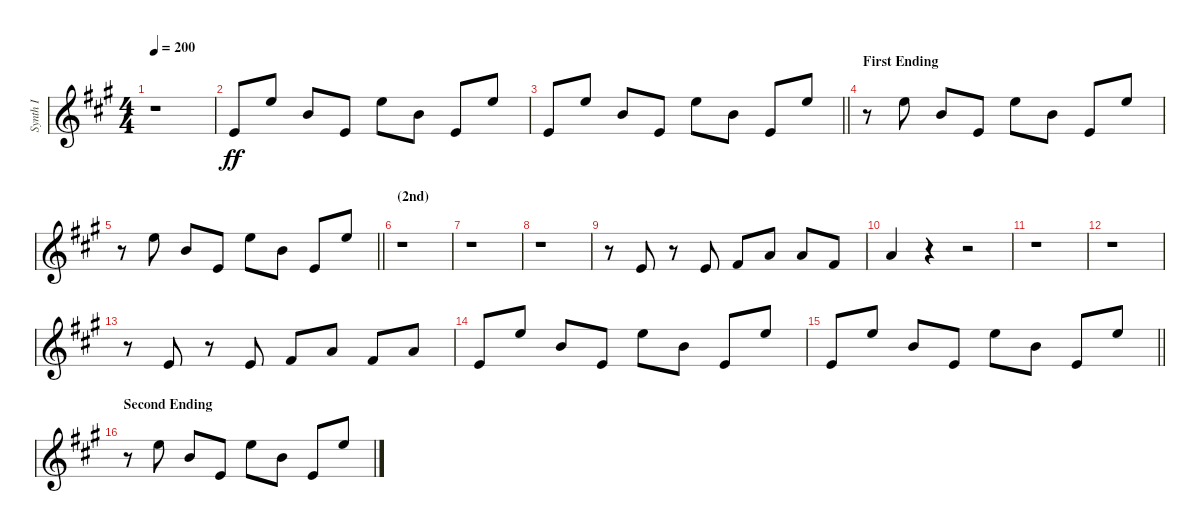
\track ("Synth I" "Synth I") {instrument lead2sawtooth}
\staff {score}
\tuning (E4 B3 G3 D3 A2 E2 B1) {hide}
\ts (4 4)
\tempo 200
\clef g2
\ks a
r.1{dy ff} |
0.1.8 12.1.8 7.1.8 0.1.8 12.1.8 7.1.8 0.1.8 12.1.8 |
\barLineRight lightlight
0.1.8 12.1.8 7.1.8 0.1.8 12.1.8 7.1.8 0.1.8 12.1.8 |
\section ("" "First Ending")
r.8 12.1.8 7.1.8 0.1.8 12.1.8 7.1.8 0.1.8 12.1.8 |
\barLineRight lightlight
r.8 12.1.8 7.1.8 0.1.8 12.1.8 7.1.8 0.1.8 12.1.8 |
\section ("" "(2nd)")
r.1 |
r.1 |
r.1 |
r.8 0.1.8 r.8 0.1.8 2.1.8 5.1.8 5.1.8 2.1.8 |
5.1.4 r.4 r.2 |
r.1 |
r.1 |
r.8 0.1.8 r.8 0.1.8 2.1.8 5.1.8 2.1.8 5.1.8 |
0.1.8 12.1.8 7.1.8 0.1.8 12.1.8 7.1.8 0.1.8 12.1.8 |
\barLineRight lightlight
0.1.8 12.1.8 7.1.8 0.1.8 12.1.8 7.1.8 0.1.8 12.1.8 |
\section ("" "Second Ending")
r.8 12.1.8 7.1.8 0.1.8 12.1.8 7.1.8 0.1.8 12.1.8
